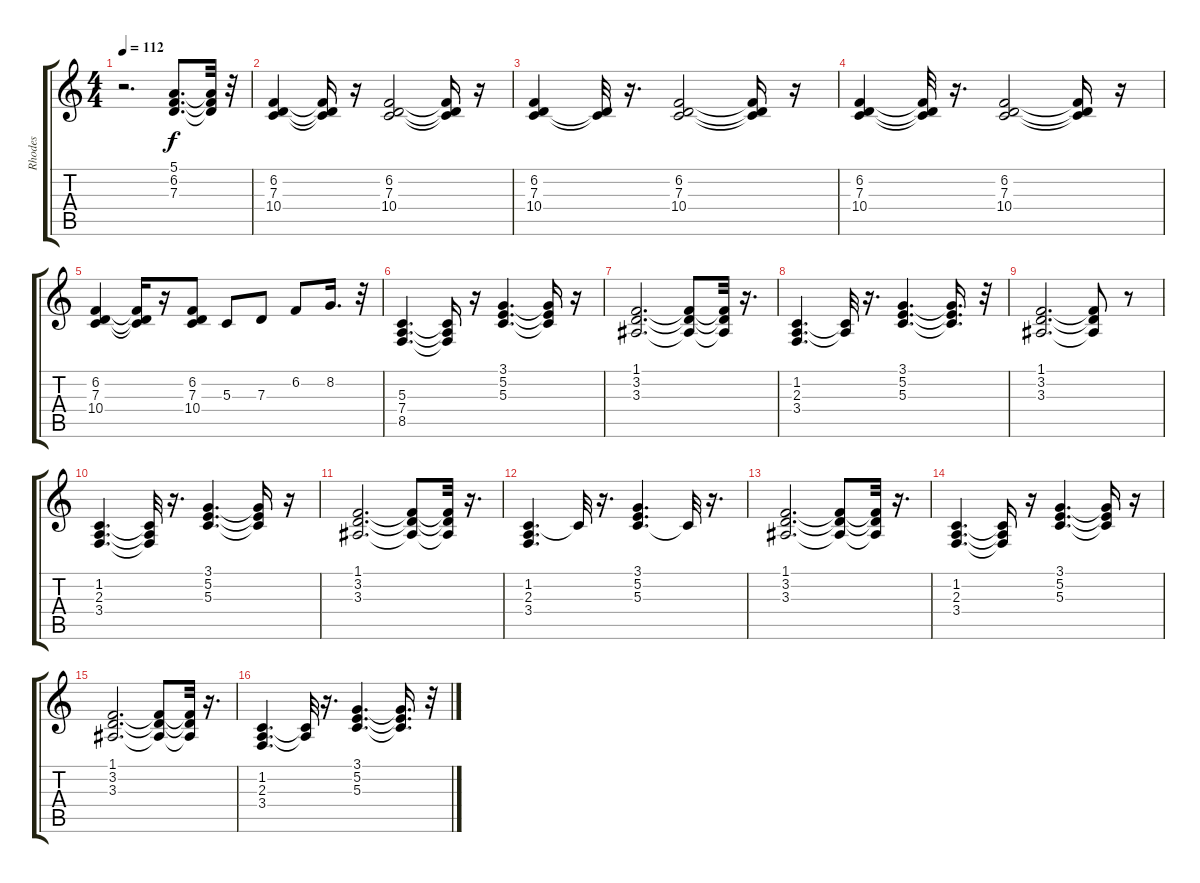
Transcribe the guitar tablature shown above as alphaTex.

\track ("Rhodes" "Rhodes") {instrument electricpiano2}
\staff {score tabs}
\tuning (E4 B3 G3 D3 A2 E2) {hide}
\ts (4 4)
\tempo 112
\clef g2
\ks c
r.2{d dy f} (5.1 6.2 7.3).8{d} (5.1{t} 6.2{t} 7.3{t}).32 r.32 |
(6.2 7.3 10.4).4 (6.2{t} 7.3{t} 10.4{t}).16 r.16 (6.2 7.3 10.4).2 (6.2{t} 7.3{t} 10.4{t}).16 r.16 |
(6.2 7.3 10.4).4 (7.3{t} 10.4{t}).32 r.16{d} (6.2 7.3 10.4).2 (6.2{t} 7.3{t} 10.4{t}).16 r.16 |
(6.2 7.3 10.4).4 (6.2{t} 7.3{t} 10.4{t}).32 r.16{d} (6.2 7.3 10.4).2 (6.2{t} 7.3{t} 10.4{t}).16 r.16 |
(6.2 7.3 10.4).4 (6.2{t} 7.3{t} 10.4{t}).16 r.16 (6.2 7.3 10.4).8 5.3.8 7.3.8 6.2.8 8.2.16{d} r.32 |
(5.3 7.4 8.5).4{d} (5.3{t} 7.4{t} 8.5{t}).16 r.16 (3.1 5.2 5.3).4{d} (3.1{t} 5.2{t} 5.3{t}).16 r.16 |
(1.1 3.2 3.3).2{d} (1.1{t} 3.2{t} 3.3{t}).8 (1.1{t} 3.2{t} 3.3{t}).32 r.16{d} |
(1.2 2.3 3.4).4{d} (1.2{t} 2.3{t}).32 r.16{d} (3.1 5.2 5.3).4{d} (3.1{t} 5.2{t} 5.3{t}).16{d} r.32 |
(1.1 3.2 3.3).2{d} (1.1{t} 3.2{t} 3.3{t}).8 r.8 |
(1.2 2.3 3.4).4{d} (1.2{t} 2.3{t} 3.4{t}).32 r.16{d} (3.1 5.2 5.3).4{d} (3.1{t} 5.2{t} 5.3{t}).16 r.16 |
(1.1 3.2 3.3).2{d} (1.1{t} 3.2{t} 3.3{t}).8 (1.1{t} 3.2{t} 3.3{t}).32 r.16{d} |
(1.2 2.3 3.4).4{d} 1.2{t}.32 r.16{d} (3.1 5.2 5.3).4{d} 5.3{t}.32 r.16{d} |
(1.1 3.2 3.3).2{d} (1.1{t} 3.2{t} 3.3{t}).8 (1.1{t} 3.2{t} 3.3{t}).32 r.16{d} |
(1.2 2.3 3.4).4{d} (1.2{t} 2.3{t} 3.4{t}).16 r.16 (3.1 5.2 5.3).4{d} (3.1{t} 5.2{t} 5.3{t}).16 r.16 |
(1.1 3.2 3.3).2{d} (1.1{t} 3.2{t} 3.3{t}).8 (1.1{t} 3.2{t} 3.3{t}).32 r.16{d} |
(1.2 2.3 3.4).4{d} (1.2{t} 2.3{t}).32 r.16{d} (3.1 5.2 5.3).4{d} (3.1{t} 5.2{t} 5.3{t}).16{d} r.32
